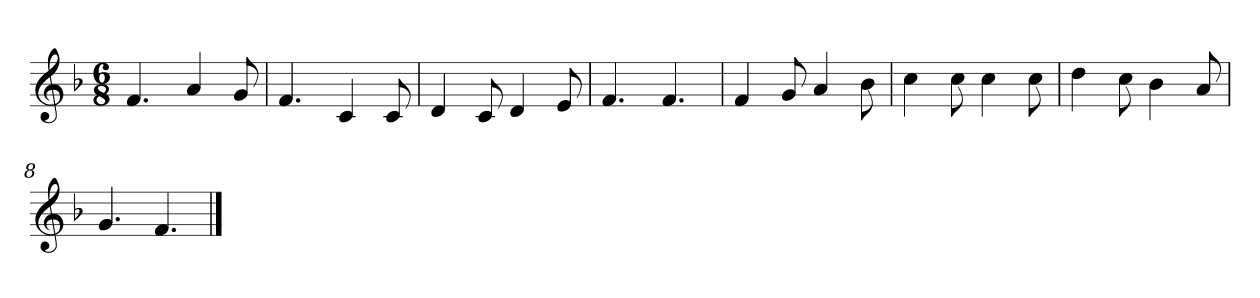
**kern
*part1
*staff1
*k[b-]
*M6/8
*MM120
=1
4.f
4a
8g
=2
4.f
4c
8c
=3
4d
8c
4d
8e
=4
4.f
4.f
=5
4f
8g
4a
8b-
=6
4cc
8cc
4cc
8cc
=7
4dd
8cc
4b-
8a
=8
4.g
4.f
==
*-
